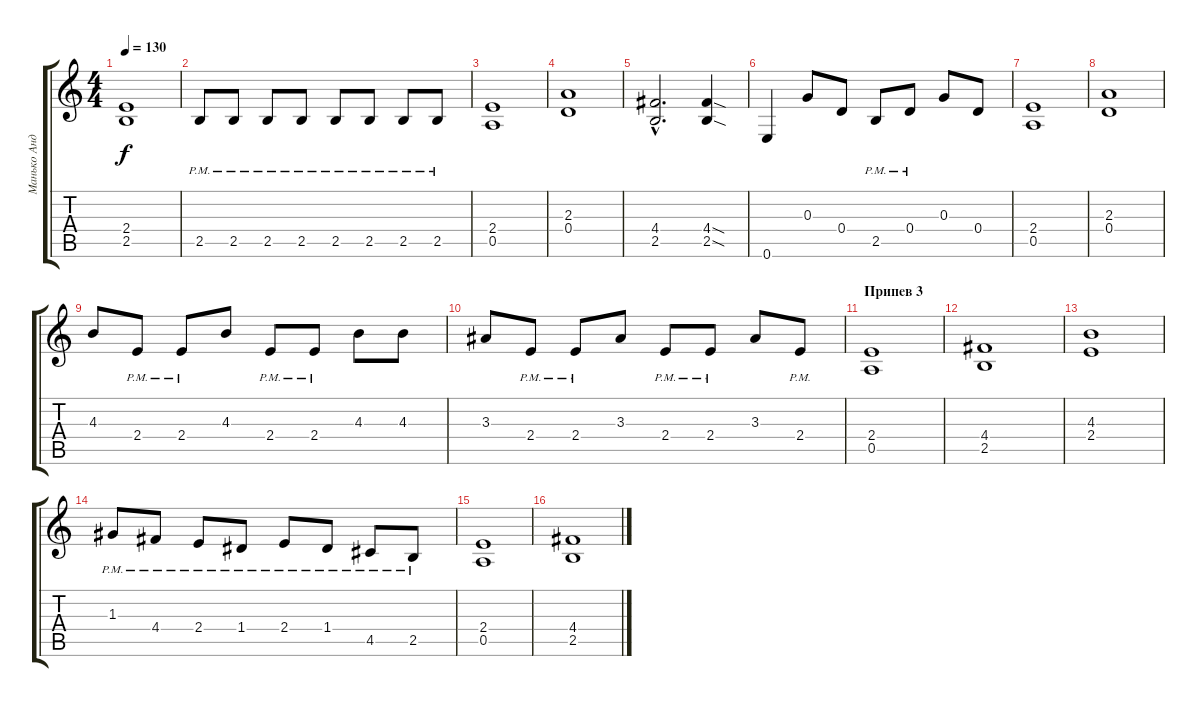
\track ("Манько Андрей" "Манько Анд") {instrument distortionguitar}
\staff {score tabs}
\tuning (E4 B3 G3 D3 A2 E2) {hide}
\ts (4 4)
\tempo 130
\clef g2
\ks c
(2.4 2.5).1{dy f} |
2.5{pm}.8 2.5{pm}.8 2.5{pm}.8 2.5{pm}.8 2.5{pm}.8 2.5{pm}.8 2.5{pm}.8 2.5{pm}.8 |
(2.4 0.5).1 |
(2.3 0.4).1 |
(4.4{hac} 2.5{hac}).2{d} (4.4{sod} 2.5{sod}).4 |
0.6.4 0.3.8 0.4.8 2.5{pm}.8 0.4{pm}.8 0.3.8 0.4.8 |
(2.4 0.5).1 |
(2.3 0.4).1 |
4.3.8 2.4{pm}.8 2.4{pm}.8 4.3.8 2.4{pm}.8 2.4{pm}.8 4.3.8 4.3.8 |
3.3.8 2.4{pm}.8 2.4{pm}.8 3.3.8 2.4{pm}.8 2.4{pm}.8 3.3.8 2.4{pm}.8 |
\section ("" "Припев 3")
(2.4 0.5).1 |
(4.4 2.5).1 |
(4.3 2.4).1 |
1.3{pm}.8 4.4{pm}.8 2.4{pm}.8 1.4{pm}.8 2.4{pm}.8 1.4{pm}.8 4.5{pm}.8 2.5{pm}.8 |
(2.4 0.5).1 |
(4.4 2.5).1
